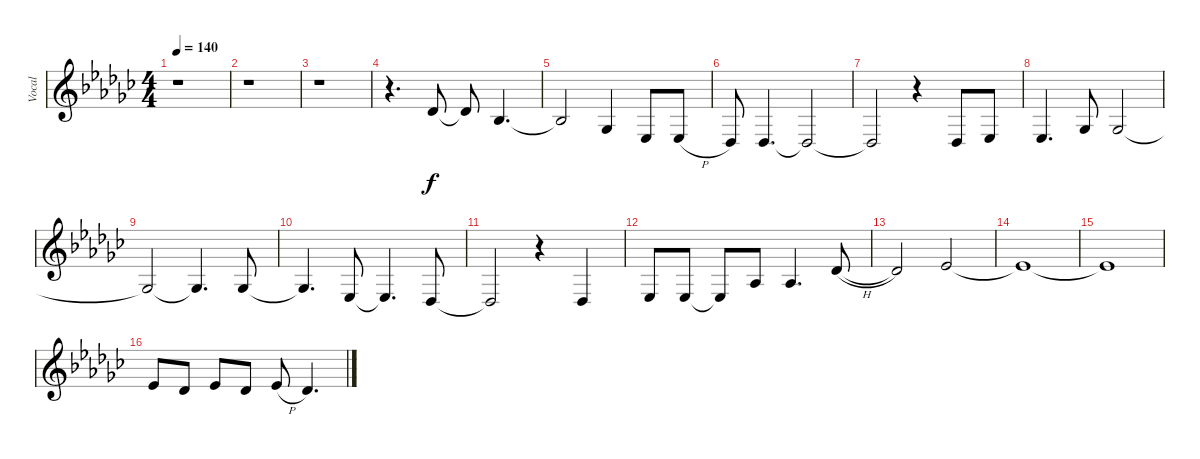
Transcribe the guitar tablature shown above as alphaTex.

\track ("Vocal" "Vocal") {instrument flute}
\staff {score}
\tuning (E4 B3 G3 D3 A2 E2) {hide}
\ts (4 4)
\tempo 140
\clef g2
\ks ebminor
r.1{dy f} |
r.1 |
r.1 |
r.4{d} 2.2.8 2.2{t}.8 3.3.4{d} |
3.3{t}.2 4.4.4 6.5.8 6.5{h}.8 |
4.5.8 4.5.4{d} 4.5{t}.2 |
4.5{t}.2 r.4 4.5.8 6.5.8 |
6.5.4{d} 4.4.8 4.4.2 |
4.4{t}.2 4.4{t}.4{d} 4.4.8 |
4.4{t}.4{d} 6.5.8 6.5{t}.4{d} 4.5.8 |
4.5{t}.2 r.4 4.5.4 |
6.5.8 6.5.8 6.5{t}.8 6.4.8 6.4.4{d} 2.2{h}.8 |
2.2{t}.2 4.2.2 |
4.2{t}.1 |
4.2{t}.1 |
4.2.8 2.2.8 4.2.8 2.2.8 4.2{h}.8 2.2{h}.4{d}
